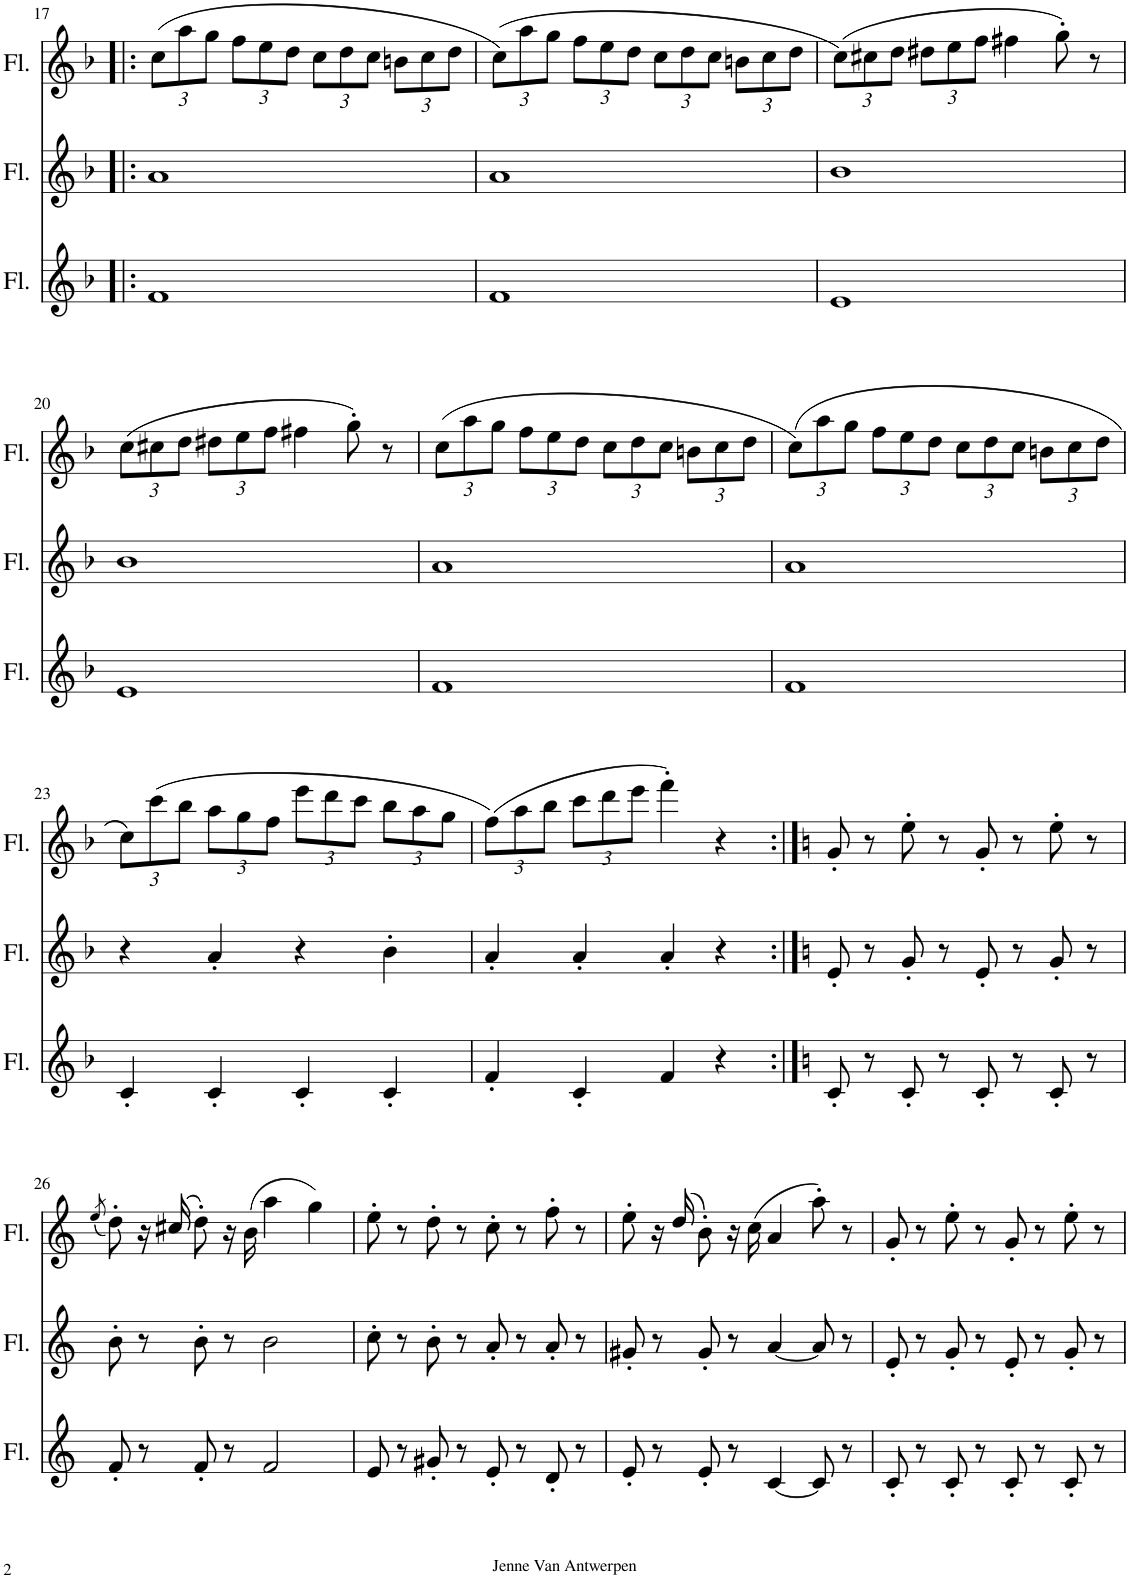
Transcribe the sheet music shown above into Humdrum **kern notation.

**kern	**kern	**kern
*part3	*part2	*part1
*staff3	*staff2	*staff1
*I"Flute	*I"Flute	*I"Flute
*I'Fl.	*I'Fl.	*I'Fl.
!!LO:PB:g=z
*clefG2	*clefG2	*clefG2
*k[b-]	*k[b-]	*k[b-]
*M4/4	*M4/4	*M4/4
*	*	*Xbrackettup
=17!|:	=17!|:	=17!|:
1f	1a	(12cc\L
.	.	12aa\
.	.	12gg\J
.	.	12ff\L
.	.	12ee\
.	.	12dd\J
.	.	12cc\L
.	.	12dd\
.	.	12cc\J
.	.	12bn\L
.	.	12cc\
.	.	12dd\J
=18	=18	=18
1f	1a	(12cc\L)
.	.	12aa\
.	.	12gg\J
.	.	12ff\L
.	.	12ee\
.	.	12dd\J
.	.	12cc\L
.	.	12dd\
.	.	12cc\J
.	.	12bn\L
.	.	12cc\
.	.	12dd\J
=19	=19	=19
1e	1b-	(12cc\L)
.	.	12cc#X\
.	.	12dd\J
.	.	12dd#X\L
.	.	12ee\
.	.	12ff\J
.	.	4ff#X\
.	.	8gg'\)
.	.	8r
!!LO:LB:g=z
=20	=20	=20
1e	1b-	(12cc\L
.	.	12cc#X\
.	.	12dd\J
.	.	12dd#X\L
.	.	12ee\
.	.	12ff\J
.	.	4ff#X\
.	.	8gg'\)
.	.	8r
=21	=21	=21
1f	1a	(12cc\L
.	.	12aa\
.	.	12gg\J
.	.	12ff\L
.	.	12ee\
.	.	12dd\J
.	.	12cc\L
.	.	12dd\
.	.	12cc\J
.	.	12bn\L
.	.	12cc\
.	.	12dd\J
=22	=22	=22
1f	1a	(12cc\L)
.	.	12aa\
.	.	12gg\J
.	.	12ff\L
.	.	12ee\
.	.	12dd\J
.	.	12cc\L
.	.	12dd\
.	.	12cc\J
.	.	12bn\L
.	.	12cc\
.	.	12dd\J
!!LO:LB:g=z
=23	=23	=23
4c'/	4r	12cc\L)
.	.	(12ccc\
.	.	12bb-\J
4c'/	4a'/	12aa\L
.	.	12gg\
.	.	12ff\J
4c'/	4r	12eee\L
.	.	12ddd\
.	.	12ccc\J
4c'/	4b-'\	12bb-\L
.	.	12aa\
.	.	12gg\J
=24	=24	=24
4f'/	4a'/	(12ff\L)
.	.	12aa\
.	.	12bb-\J
4c'/	4a'/	12ccc\L
.	.	12ddd\
.	.	12eee\J
4f/	4a'/	4fff'\)
4r	4r	4r
=25:|!	=25:|!	=25:|!
*k[]	*k[]	*k[]
8c'/	8e'/	8g'/
8r	8r	8r
8c'/	8g'/	8ee'\
8r	8r	8r
8c'/	8e'/	8g'/
8r	8r	8r
8c'/	8g'/	8ee'\
8r	8r	8r
!!LO:LB:g=z
=26	=26	=26
.	.	(8qee/
8f'/	8b'\	8dd'\)
8r	8r	16r
.	.	(16cc#X/
8f'/	8b'\	8dd'\)
8r	8r	16r
.	.	(16b\
2f/	2b\	4aa\
.	.	4gg\)
=27	=27	=27
8e/	8cc'\	8ee'\
8r	8r	8r
8g#X'/	8b'\	8dd'\
8r	8r	8r
8e'/	8a'/	8cc'\
8r	8r	8r
8d'/	8a'/	8ff'\
8r	8r	8r
=28	=28	=28
8e'/	8g#X'/	8ee'\
8r	8r	16r
.	.	(16dd/
8e'/	8g#'/	8b'\)
8r	8r	16r
.	.	(16cc\
[4c/	[4a/	4a/
8c/]	8a/]	8aa'\)
8r	8r	8r
=29	=29	=29
8c'/	8e'/	8g'/
8r	8r	8r
8c'/	8g'/	8ee'\
8r	8r	8r
8c'/	8e'/	8g'/
8r	8r	8r
8c'/	8g'/	8ee'\
8r	8r	8r
=	=	=
*-	*-	*-
